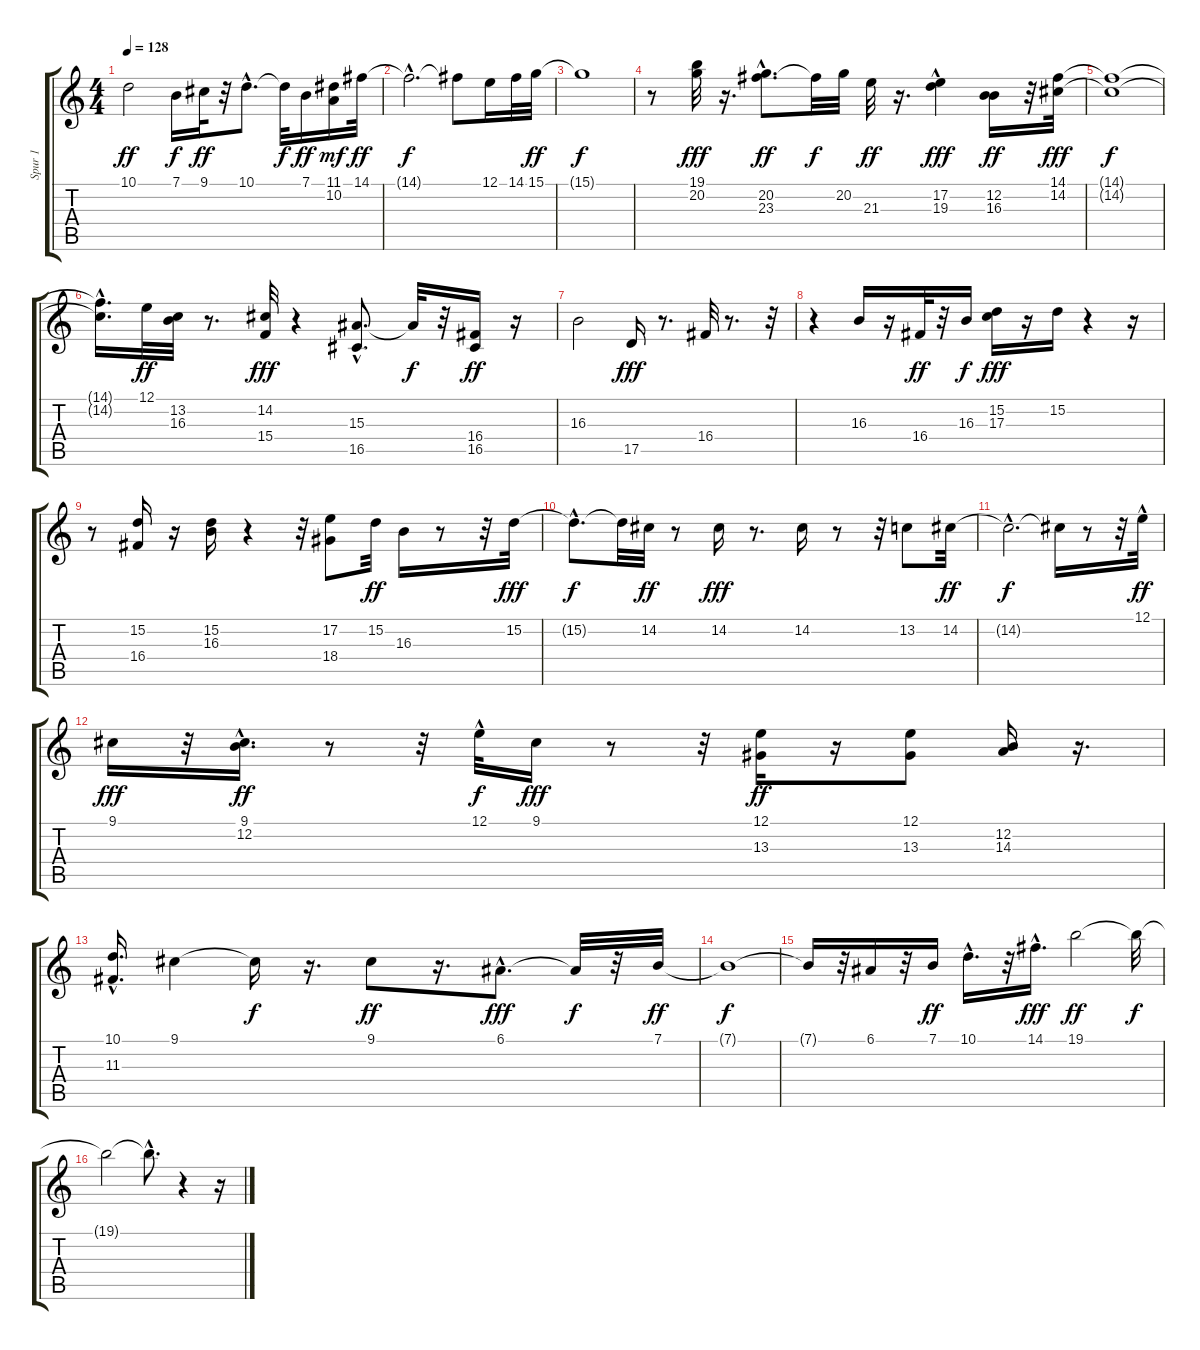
\track ("Spur 1" "Spur 1") {instrument flute}
\staff {score tabs}
\tuning (E4 B3 G3 D3 A2 E2) {hide}
\ts (4 4)
\tempo 128
\clef g2
\ks c
10.1.2{dy ff} 7.1.16{dy f} 9.1.32{dy ff} r.32 10.1{hac}.8{d} 10.1{t}.32{dy f} 7.1.16{dy ff} (11.1 10.2).16{dy mf} 14.1.32{dy ff} |
14.1{hac t}.2{d dy f} 14.1{t}.8 12.1.16 14.1.32 15.1.32{dy ff} |
15.1{t}.1{dy f} |
r.8 (19.1 20.2).32{dy fff} r.16{d} (20.2 23.3{hac}).8{d dy ff} 23.3{t}.32{dy f} 20.2.32 21.3.32{dy ff} r.16{d} (17.2{hac} 19.3).4{dy fff} (12.2 16.3).16{dy ff} r.32 (14.1 14.2).32{dy fff} |
(14.1{t} 14.2{t}).1{dy f} |
(14.1{hac t} 14.2{t}).16{d} 12.1.32{dy ff} (13.2 16.3).32 r.8{d} (14.2 15.4).32{dy fff} r.4 (15.3{hac} 16.5{hac}).8{d} 15.3{t}.32{dy f} r.32 (16.4 16.5).16{dy ff} r.16 |
16.3.2 17.5.16{dy fff} r.8{d} 16.4.32 r.8{d} r.32 |
r.4 16.3.16 r.16 16.4.32{dy ff} r.32 16.3.16{dy f} (15.2 17.3).16{dy fff} r.16 15.2.16 r.4 r.16 |
r.8 (15.2 16.4).16 r.16 (15.2 16.3).16 r.4 r.32 (17.2 18.4).8 15.2.32{dy ff} 16.3.16 r.8 r.32 15.2.32{dy fff} |
15.2{hac t}.8{d dy f} 15.2{t}.32 14.2.32{dy ff} r.8 14.2.16{dy fff} r.8{d} 14.2.16 r.8 r.32 13.2.8 14.2.32{dy ff} |
14.2{hac t}.2{d dy f} 14.2{t}.16 r.8 r.32 12.1{hac}.32{dy ff} |
9.1.16{dy fff} r.32 (9.1 12.2{hac}).16{d dy ff} r.8 r.32 12.1{hac}.32{dy f} 9.1.16{dy fff} r.8 r.32 (12.1 13.3).16{dy ff} r.16 (12.1 13.3).8 (12.2 14.3).16 r.16{d} |
(10.1{hac} 11.3).16{d} 9.1.4 9.1{t}.16{dy f} r.16{d} 9.1.8{dy ff} r.16{d} 6.1{hac}.8{d dy fff} 6.1{t}.32{dy f} r.32 7.1.32{dy ff} |
7.1{t}.1{dy f} |
7.1{t}.16 r.32 6.1.16 r.32 7.1.16{dy ff} 10.1{hac}.16{d} r.32 14.1{hac}.16{d dy fff} 19.1.2{dy ff} 19.1{t}.32{dy f} |
19.1{t}.2 19.1{hac t}.8{d} r.4 r.16
